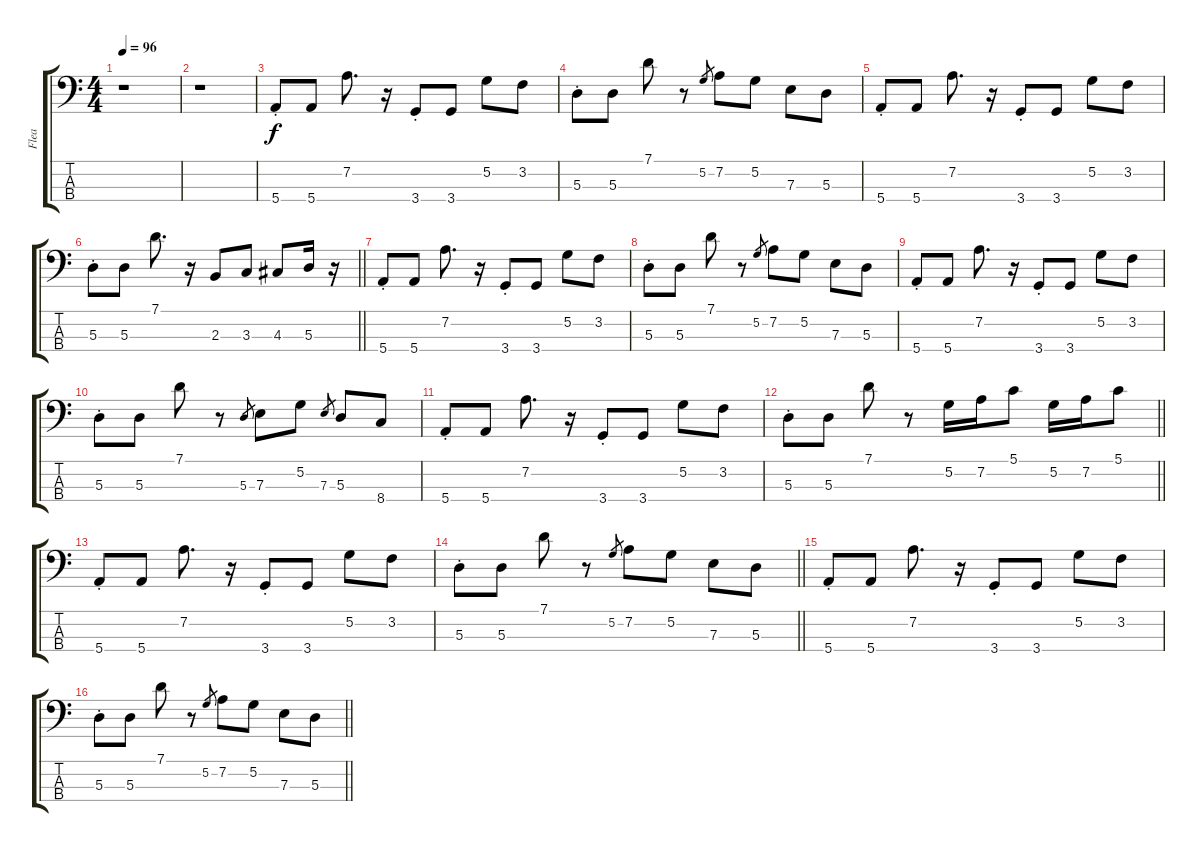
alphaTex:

\track ("Flea" "Flea") {instrument electricbassfinger}
\staff {score tabs}
\tuning (G2 D2 A1 E1) {hide}
\ts (4 4)
\tempo 96
\clef f4
\ks c
r.1{dy f instrument electricbassfinger} |
r.1 |
5.4{st}.8 5.4.8 7.2.8{d} r.16 3.4{st}.8 3.4.8 5.2.8 3.2.8 |
5.3{st}.8 5.3.8 7.1.8 r.8 5.2.8{gr} 7.2.8 5.2.8 7.3.8 5.3.8 |
5.4{st}.8 5.4.8 7.2.8{d} r.16 3.4{st}.8 3.4.8 5.2.8 3.2.8 |
\barLineRight lightlight
5.3{st}.8 5.3.8 7.1.8{d} r.16 2.3.8 3.3.8 4.3.8 5.3.16 r.16 |
5.4{st}.8 5.4.8 7.2.8{d} r.16 3.4{st}.8 3.4.8 5.2.8 3.2.8 |
5.3{st}.8 5.3.8 7.1.8 r.8 5.2.8{gr} 7.2.8 5.2.8 7.3.8 5.3.8 |
5.4{st}.8 5.4.8 7.2.8{d} r.16 3.4{st}.8 3.4.8 5.2.8 3.2.8 |
5.3{st}.8 5.3.8 7.1.8 r.8 5.3.8{gr} 7.3.8 5.2.8 7.3.8{gr} 5.3.8 8.4.8 |
5.4{st}.8 5.4.8 7.2.8{d} r.16 3.4{st}.8 3.4.8 5.2.8 3.2.8 |
\barLineRight lightlight
5.3{st}.8 5.3.8 7.1.8 r.8 5.2.16 7.2.16 5.1.8 5.2.16 7.2.16 5.1.8 |
5.4{st}.8 5.4.8 7.2.8{d} r.16 3.4{st}.8 3.4.8 5.2.8 3.2.8 |
\barLineRight lightlight
5.3{st}.8 5.3.8 7.1.8 r.8 5.2.8{gr} 7.2.8 5.2.8 7.3.8 5.3.8 |
5.4{st}.8 5.4.8 7.2.8{d} r.16 3.4{st}.8 3.4.8 5.2.8 3.2.8 |
\barLineRight lightlight
5.3{st}.8 5.3.8 7.1.8 r.8 5.2.8{gr} 7.2.8 5.2.8 7.3.8 5.3.8
